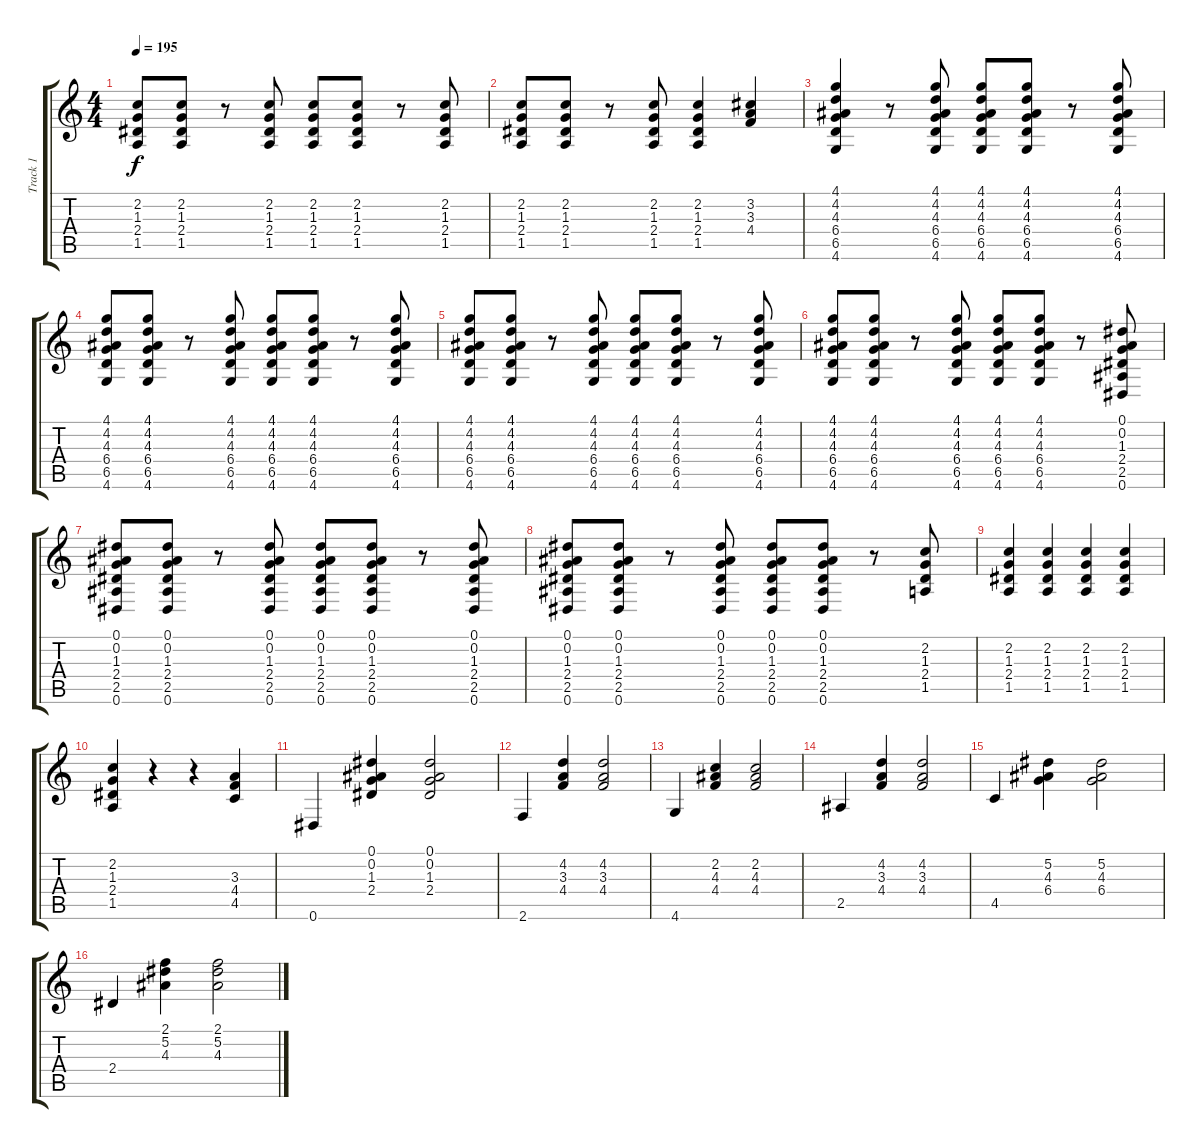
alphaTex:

\track ("Track 1" "Track 1") {instrument overdrivenguitar}
\staff {score tabs}
\tuning (Eb4 Bb3 Gb3 Db3 Ab2 Eb2) {hide}
\ts (4 4)
\tempo 195
\clef g2
\ks c
(2.2 1.3 2.4 1.5).8{dy f} (2.2 1.3 2.4 1.5).8 r.8 (2.2 1.3 2.4 1.5).8 (2.2 1.3 2.4 1.5).8 (2.2 1.3 2.4 1.5).8 r.8 (2.2 1.3 2.4 1.5).8 |
(2.2 1.3 2.4 1.5).8 (2.2 1.3 2.4 1.5).8 r.8 (2.2 1.3 2.4 1.5).8 (2.2 1.3 2.4 1.5).4 (3.2 3.3 4.4).4 |
(4.1 4.2 4.3 6.4 6.5 4.6).4 r.8 (4.1 4.2 4.3 6.4 6.5 4.6).8 (4.1 4.2 4.3 6.4 6.5 4.6).8 (4.1 4.2 4.3 6.4 6.5 4.6).8 r.8 (4.1 4.2 4.3 6.4 6.5 4.6).8 |
(4.1 4.2 4.3 6.4 6.5 4.6).8 (4.1 4.2 4.3 6.4 6.5 4.6).8 r.8 (4.1 4.2 4.3 6.4 6.5 4.6).8 (4.1 4.2 4.3 6.4 6.5 4.6).8 (4.1 4.2 4.3 6.4 6.5 4.6).8 r.8 (4.1 4.2 4.3 6.4 6.5 4.6).8 |
(4.1 4.2 4.3 6.4 6.5 4.6).8 (4.1 4.2 4.3 6.4 6.5 4.6).8 r.8 (4.1 4.2 4.3 6.4 6.5 4.6).8 (4.1 4.2 4.3 6.4 6.5 4.6).8 (4.1 4.2 4.3 6.4 6.5 4.6).8 r.8 (4.1 4.2 4.3 6.4 6.5 4.6).8 |
(4.1 4.2 4.3 6.4 6.5 4.6).8 (4.1 4.2 4.3 6.4 6.5 4.6).8 r.8 (4.1 4.2 4.3 6.4 6.5 4.6).8 (4.1 4.2 4.3 6.4 6.5 4.6).8 (4.1 4.2 4.3 6.4 6.5 4.6).8 r.8 (0.1 0.2 1.3 2.4 2.5 0.6).8 |
(0.1 0.2 1.3 2.4 2.5 0.6).8 (0.1 0.2 1.3 2.4 2.5 0.6).8 r.8 (0.1 0.2 1.3 2.4 2.5 0.6).8 (0.1 0.2 1.3 2.4 2.5 0.6).8 (0.1 0.2 1.3 2.4 2.5 0.6).8 r.8 (0.1 0.2 1.3 2.4 2.5 0.6).8 |
(0.1 0.2 1.3 2.4 2.5 0.6).8 (0.1 0.2 1.3 2.4 2.5 0.6).8 r.8 (0.1 0.2 1.3 2.4 2.5 0.6).8 (0.1 0.2 1.3 2.4 2.5 0.6).8 (0.1 0.2 1.3 2.4 2.5 0.6).8 r.8 (2.2 1.3 2.4 1.5).8 |
(2.2 1.3 2.4 1.5).4 (2.2 1.3 2.4 1.5).4 (2.2 1.3 2.4 1.5).4 (2.2 1.3 2.4 1.5).4 |
(2.2 1.3 2.4 1.5).4 r.4 r.4 (3.3 4.4 4.5).4 |
0.6.4 (0.1 0.2 1.3 2.4).4 (0.1 0.2 1.3 2.4).2 |
2.6.4 (4.2 3.3 4.4).4 (4.2 3.3 4.4).2 |
4.6.4 (2.2 4.3 4.4).4 (2.2 4.3 4.4).2 |
2.5.4 (4.2 3.3 4.4).4 (4.2 3.3 4.4).2 |
4.5.4 (5.2 4.3 6.4).4 (5.2 4.3 6.4).2 |
2.4.4 (2.1 5.2 4.3).4 (2.1 5.2 4.3).2
